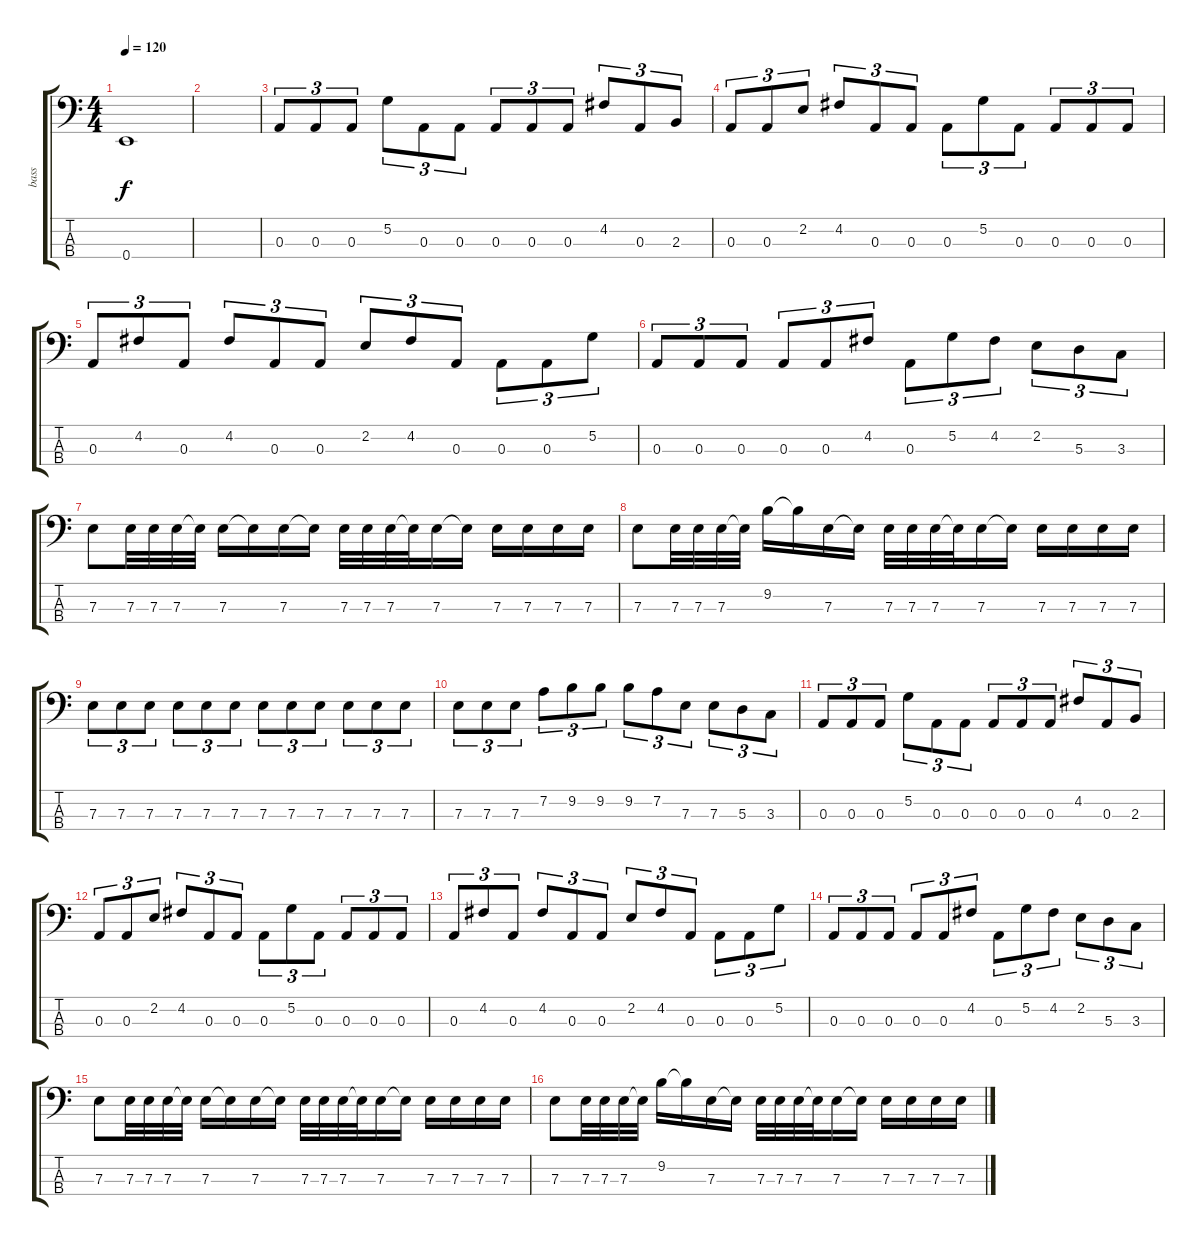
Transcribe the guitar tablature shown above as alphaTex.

\track ("bass" "bass") {instrument electricbasspick}
\staff {score tabs}
\tuning (G2 D2 A1 E1) {hide}
\ts (4 4)
\tempo 120
\clef f4
\ks c
0.4.1{dy f} |
|
0.3.8{tu (3 2)} 0.3.8{tu (3 2)} 0.3.8{tu (3 2)} 5.2.8{tu (3 2)} 0.3.8{tu (3 2)} 0.3.8{tu (3 2)} 0.3.8{tu (3 2)} 0.3.8{tu (3 2)} 0.3.8{tu (3 2)} 4.2.8{tu (3 2)} 0.3.8{tu (3 2)} 2.3.8{tu (3 2)} |
0.3.8{tu (3 2)} 0.3.8{tu (3 2)} 2.2.8{tu (3 2)} 4.2.8{tu (3 2)} 0.3.8{tu (3 2)} 0.3.8{tu (3 2)} 0.3.8{tu (3 2)} 5.2.8{tu (3 2)} 0.3.8{tu (3 2)} 0.3.8{tu (3 2)} 0.3.8{tu (3 2)} 0.3.8{tu (3 2)} |
0.3.8{tu (3 2)} 4.2.8{tu (3 2)} 0.3.8{tu (3 2)} 4.2.8{tu (3 2)} 0.3.8{tu (3 2)} 0.3.8{tu (3 2)} 2.2.8{tu (3 2)} 4.2.8{tu (3 2)} 0.3.8{tu (3 2)} 0.3.8{tu (3 2)} 0.3.8{tu (3 2)} 5.2.8{tu (3 2)} |
0.3.8{tu (3 2)} 0.3.8{tu (3 2)} 0.3.8{tu (3 2)} 0.3.8{tu (3 2)} 0.3.8{tu (3 2)} 4.2.8{tu (3 2)} 0.3.8{tu (3 2)} 5.2.8{tu (3 2)} 4.2.8{tu (3 2)} 2.2.8{tu (3 2)} 5.3.8{tu (3 2)} 3.3.8{tu (3 2)} |
7.3.8 7.3.32 7.3.32 7.3.32 7.3{t}.32 7.3.16 7.3{t}.16 7.3.16 7.3{t}.16 7.3.32 7.3.32 7.3.32 7.3{t}.32 7.3.16 7.3{t}.16 7.3.16 7.3.16 7.3.16 7.3.16 |
7.3.8 7.3.32 7.3.32 7.3.32 7.3{t}.32 9.2.16 9.2{t}.16 7.3.16 7.3{t}.16 7.3.32 7.3.32 7.3.32 7.3{t}.32 7.3.16 7.3{t}.16 7.3.16 7.3.16 7.3.16 7.3.16 |
7.3.8{tu (3 2)} 7.3.8{tu (3 2)} 7.3.8{tu (3 2)} 7.3.8{tu (3 2)} 7.3.8{tu (3 2)} 7.3.8{tu (3 2)} 7.3.8{tu (3 2)} 7.3.8{tu (3 2)} 7.3.8{tu (3 2)} 7.3.8{tu (3 2)} 7.3.8{tu (3 2)} 7.3.8{tu (3 2)} |
7.3.8{tu (3 2)} 7.3.8{tu (3 2)} 7.3.8{tu (3 2)} 7.2.8{tu (3 2)} 9.2.8{tu (3 2)} 9.2.8{tu (3 2)} 9.2.8{tu (3 2)} 7.2.8{tu (3 2)} 7.3.8{tu (3 2)} 7.3.8{tu (3 2)} 5.3.8{tu (3 2)} 3.3.8{tu (3 2)} |
0.3.8{tu (3 2)} 0.3.8{tu (3 2)} 0.3.8{tu (3 2)} 5.2.8{tu (3 2)} 0.3.8{tu (3 2)} 0.3.8{tu (3 2)} 0.3.8{tu (3 2)} 0.3.8{tu (3 2)} 0.3.8{tu (3 2)} 4.2.8{tu (3 2)} 0.3.8{tu (3 2)} 2.3.8{tu (3 2)} |
0.3.8{tu (3 2)} 0.3.8{tu (3 2)} 2.2.8{tu (3 2)} 4.2.8{tu (3 2)} 0.3.8{tu (3 2)} 0.3.8{tu (3 2)} 0.3.8{tu (3 2)} 5.2.8{tu (3 2)} 0.3.8{tu (3 2)} 0.3.8{tu (3 2)} 0.3.8{tu (3 2)} 0.3.8{tu (3 2)} |
0.3.8{tu (3 2)} 4.2.8{tu (3 2)} 0.3.8{tu (3 2)} 4.2.8{tu (3 2)} 0.3.8{tu (3 2)} 0.3.8{tu (3 2)} 2.2.8{tu (3 2)} 4.2.8{tu (3 2)} 0.3.8{tu (3 2)} 0.3.8{tu (3 2)} 0.3.8{tu (3 2)} 5.2.8{tu (3 2)} |
0.3.8{tu (3 2)} 0.3.8{tu (3 2)} 0.3.8{tu (3 2)} 0.3.8{tu (3 2)} 0.3.8{tu (3 2)} 4.2.8{tu (3 2)} 0.3.8{tu (3 2)} 5.2.8{tu (3 2)} 4.2.8{tu (3 2)} 2.2.8{tu (3 2)} 5.3.8{tu (3 2)} 3.3.8{tu (3 2)} |
7.3.8 7.3.32 7.3.32 7.3.32 7.3{t}.32 7.3.16 7.3{t}.16 7.3.16 7.3{t}.16 7.3.32 7.3.32 7.3.32 7.3{t}.32 7.3.16 7.3{t}.16 7.3.16 7.3.16 7.3.16 7.3.16 |
7.3.8 7.3.32 7.3.32 7.3.32 7.3{t}.32 9.2.16 9.2{t}.16 7.3.16 7.3{t}.16 7.3.32 7.3.32 7.3.32 7.3{t}.32 7.3.16 7.3{t}.16 7.3.16 7.3.16 7.3.16 7.3.16
